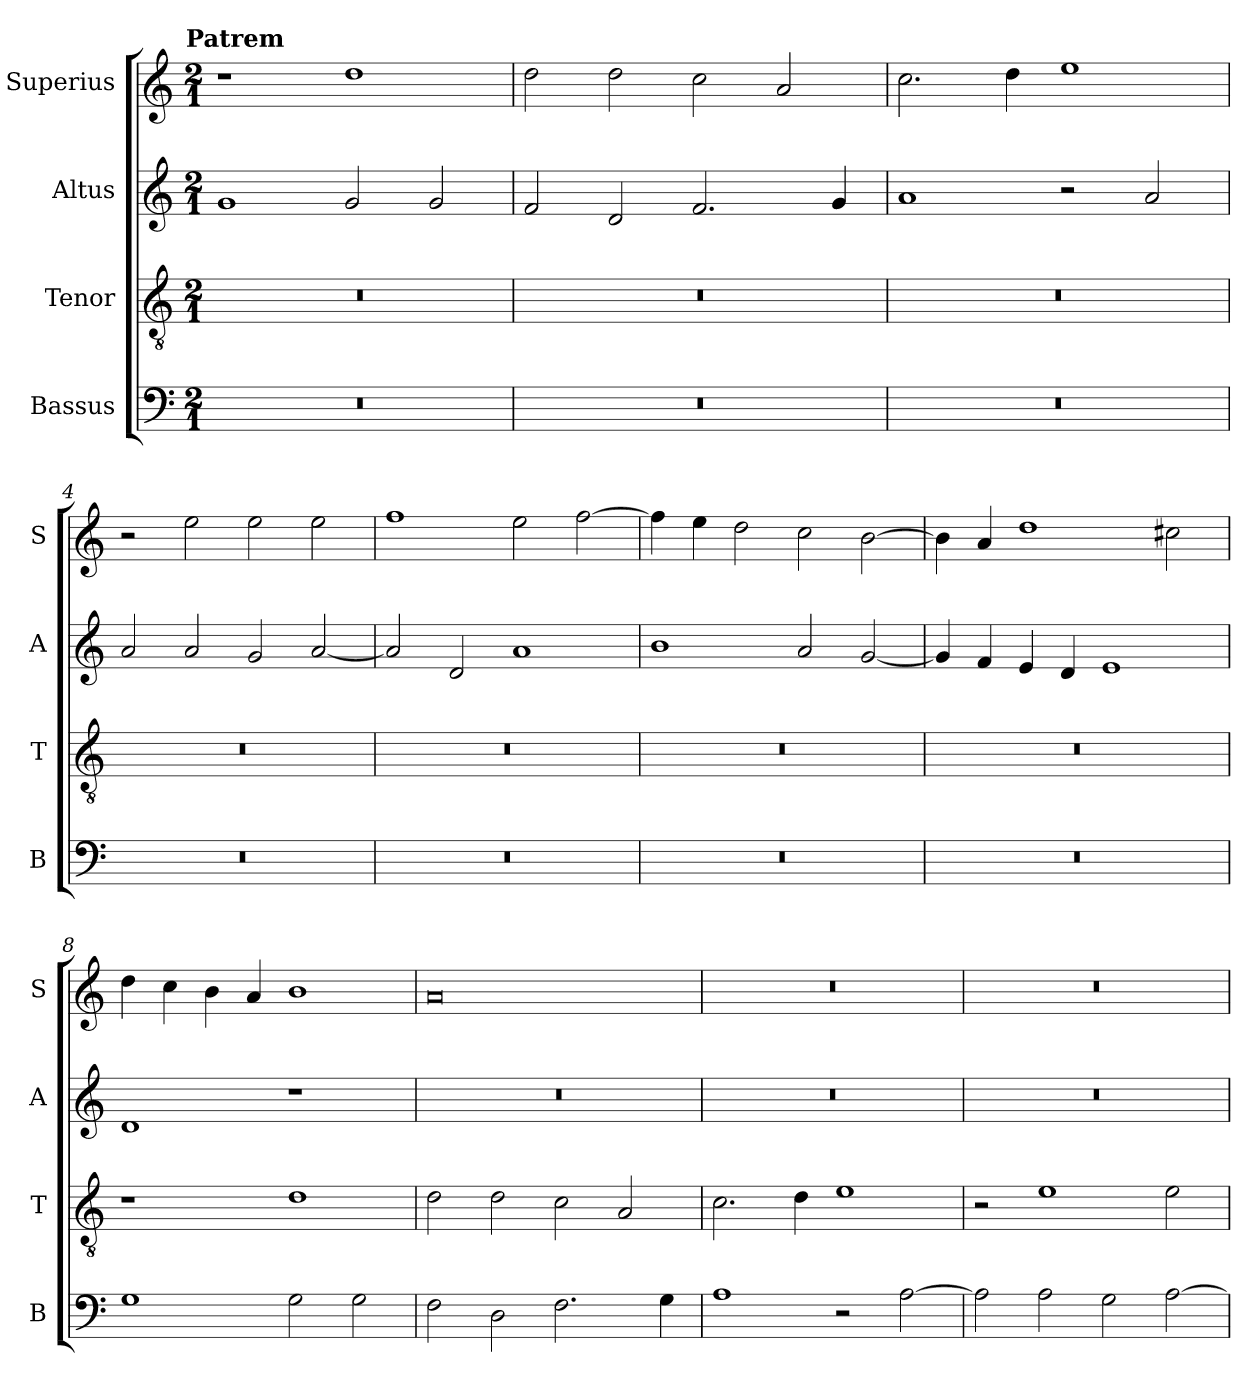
**kern	**kern	**kern	**kern
*part4	*part3	*part2	*part1
*staff4	*staff3	*staff2	*staff1
*I"Bassus	*I"Tenor	*I"Altus	*I"Superius
*I'B	*I'T	*I'A	*I'S
*clefF4	*clefGv2	*clefG2	*clefG2
*k[]	*k[]	*k[]	*k[]
*C:	*C:	*C:	*C:
!!LO:TX:omd:t=Patrem
*M2/1	*M2/1	*M2/1	*M2/1
=1	=1	=1	=1
0r	0r	1g	1r
.	.	2g	1dd
.	.	2g	.
=2	=2	=2	=2
0r	0r	2f	2dd
.	.	2d	2dd
.	.	2.f	2cc
.	.	.	2a
.	.	4g	.
=3	=3	=3	=3
0r	0r	1a	2.cc
.	.	.	4dd
.	.	2r	1ee
.	.	2a	.
=4	=4	=4	=4
0r	0r	2a	2r
.	.	2a	2ee
.	.	2g	2ee
.	.	[2a	2ee
=5	=5	=5	=5
0r	0r	2a]	1ff
.	.	2d	.
.	.	1a	2ee
.	.	.	[2ff
=6	=6	=6	=6
0r	0r	1b	4ff]
.	.	.	4ee
.	.	.	2dd
.	.	2a	2cc
.	.	[2g	[2b
=7	=7	=7	=7
0r	0r	4g]	4b]
.	.	4f	4a
.	.	4e	1dd
.	.	4d	.
.	.	1e	.
.	.	.	2cc#X
=8	=8	=8	=8
1G	1r	1d	4dd
.	.	.	4cc
.	.	.	4b
.	.	.	4a
2G	1d	1r	1b
2G	.	.	.
=9	=9	=9	=9
2F	2d	0r	0a
2D	2d	.	.
2.F	2c	.	.
.	2A	.	.
4G	.	.	.
=10	=10	=10	=10
1A	2.c	0r	0r
.	4d	.	.
2r	1e	.	.
[2A	.	.	.
=11	=11	=11	=11
2A]	2r	0r	0r
2A	1e	.	.
2G	.	.	.
[2A	2e	.	.
=	=	=	=
*-	*-	*-	*-
